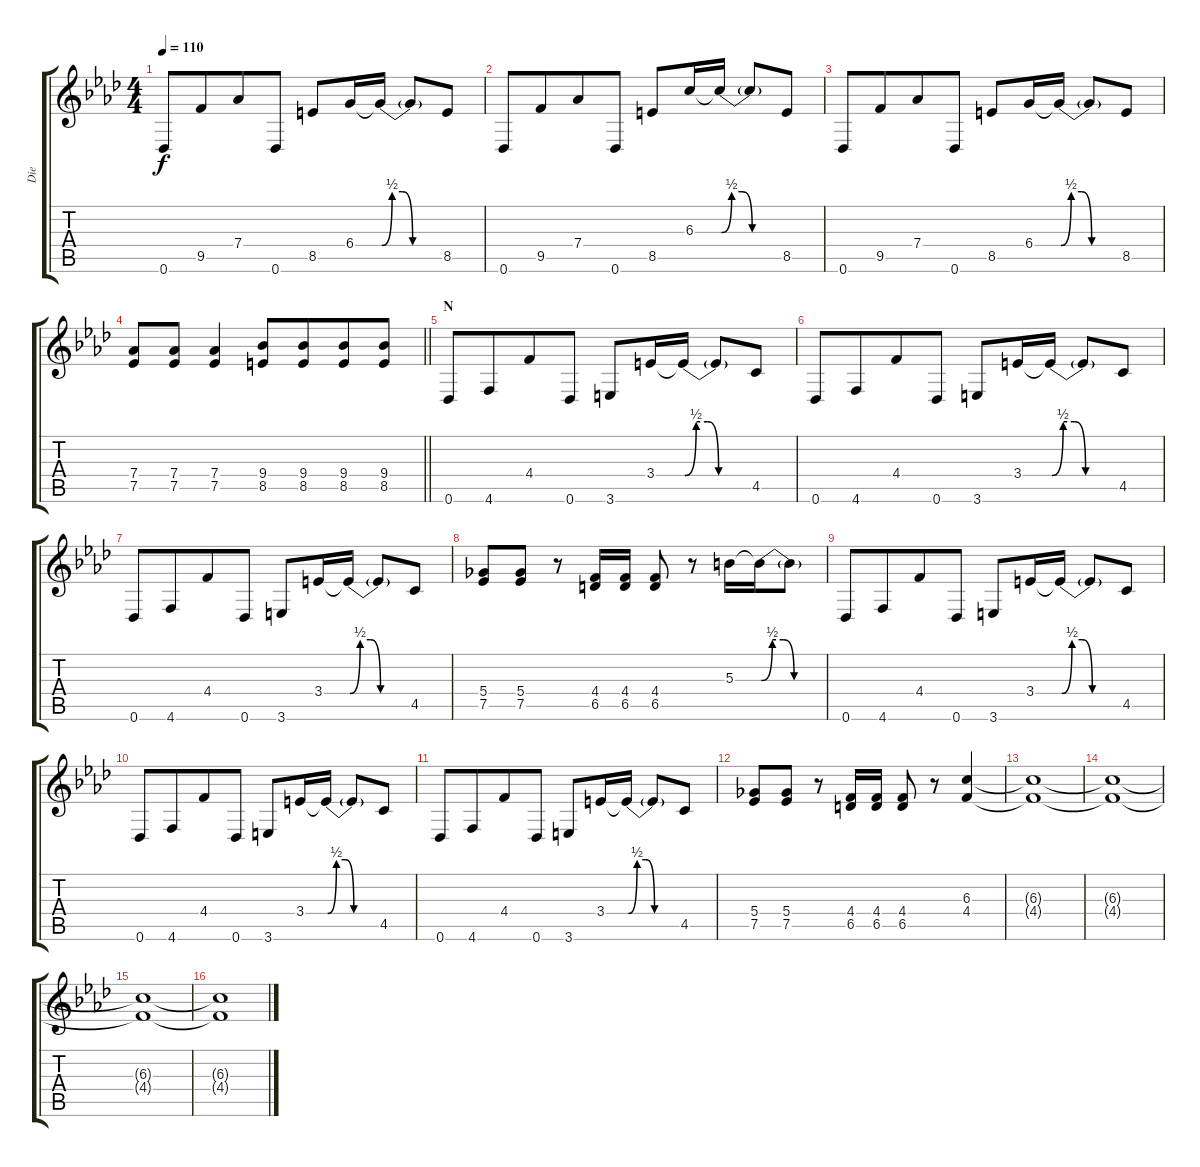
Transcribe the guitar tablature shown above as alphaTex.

\track ("Die" "Die") {instrument distortionguitar}
\staff {score tabs}
\tuning (Eb4 Bb3 Gb3 Db3 Ab2 Db2) {hide}
\ts (4 4)
\tempo 110
\clef g2
\ks fminor
0.6.8{dy f} 9.5.8{beam merge} 7.4.8 0.6.8 8.5.8 6.4.16 6.4{be (custom 0 0 10 2 20 2 30 0 60 0) t}.16 6.4{t}.8 8.5.8 |
0.6.8 9.5.8{beam merge} 7.4.8 0.6.8 8.5.8 6.3.16 6.3{be (custom 0 0 10 2 20 2 30 0 60 0) t}.16 6.3{t}.8 8.5.8 |
0.6.8 9.5.8{beam merge} 7.4.8 0.6.8 8.5.8 6.4.16 6.4{be (custom 0 0 10 2 20 2 30 0 60 0) t}.16 6.4{t}.8 8.5.8 |
\barLineRight lightlight
(7.4 7.5).8 (7.4 7.5).8 (7.4 7.5).4 (9.4 8.5).8 (9.4 8.5).8{beam merge} (9.4 8.5).8 (9.4 8.5).8 |
\section ("" "N")
0.6.8 4.6.8{beam merge} 4.4.8 0.6.8 3.6.8 3.4.16 3.4{be (custom 0 0 10 2 20 2 30 0 60 0) t}.16 3.4{t}.8 4.5.8 |
0.6.8 4.6.8{beam merge} 4.4.8 0.6.8 3.6.8 3.4.16 3.4{be (custom 0 0 10 2 20 2 30 0 60 0) t}.16 3.4{t}.8 4.5.8 |
0.6.8 4.6.8{beam merge} 4.4.8 0.6.8 3.6.8 3.4.16 3.4{be (custom 0 0 10 2 20 2 30 0 60 0) t}.16 3.4{t}.8 4.5.8 |
(5.4 7.5).8 (5.4 7.5).8 r.8 (4.4 6.5).16 (4.4 6.5).16 (4.4 6.5).8 r.8 5.3.16 5.3{be (custom 0 0 10 2 20 2 30 0 60 0) t}.16 5.3{t}.8 |
0.6.8 4.6.8{beam merge} 4.4.8 0.6.8 3.6.8 3.4.16 3.4{be (custom 0 0 10 2 20 2 30 0 60 0) t}.16 3.4{t}.8 4.5.8 |
0.6.8 4.6.8{beam merge} 4.4.8 0.6.8 3.6.8 3.4.16 3.4{be (custom 0 0 10 2 20 2 30 0 60 0) t}.16 3.4{t}.8 4.5.8 |
0.6.8 4.6.8{beam merge} 4.4.8 0.6.8 3.6.8 3.4.16 3.4{be (custom 0 0 10 2 20 2 30 0 60 0) t}.16 3.4{t}.8 4.5.8 |
(5.4 7.5).8 (5.4 7.5).8 r.8 (4.4 6.5).16 (4.4 6.5).16 (4.4 6.5).8 r.8 (6.3 4.4).4 |
(6.3{t} 4.4{t}).1 |
(6.3{t} 4.4{t}).1 |
(6.3{t} 4.4{t}).1 |
(6.3{t} 4.4{t}).1
